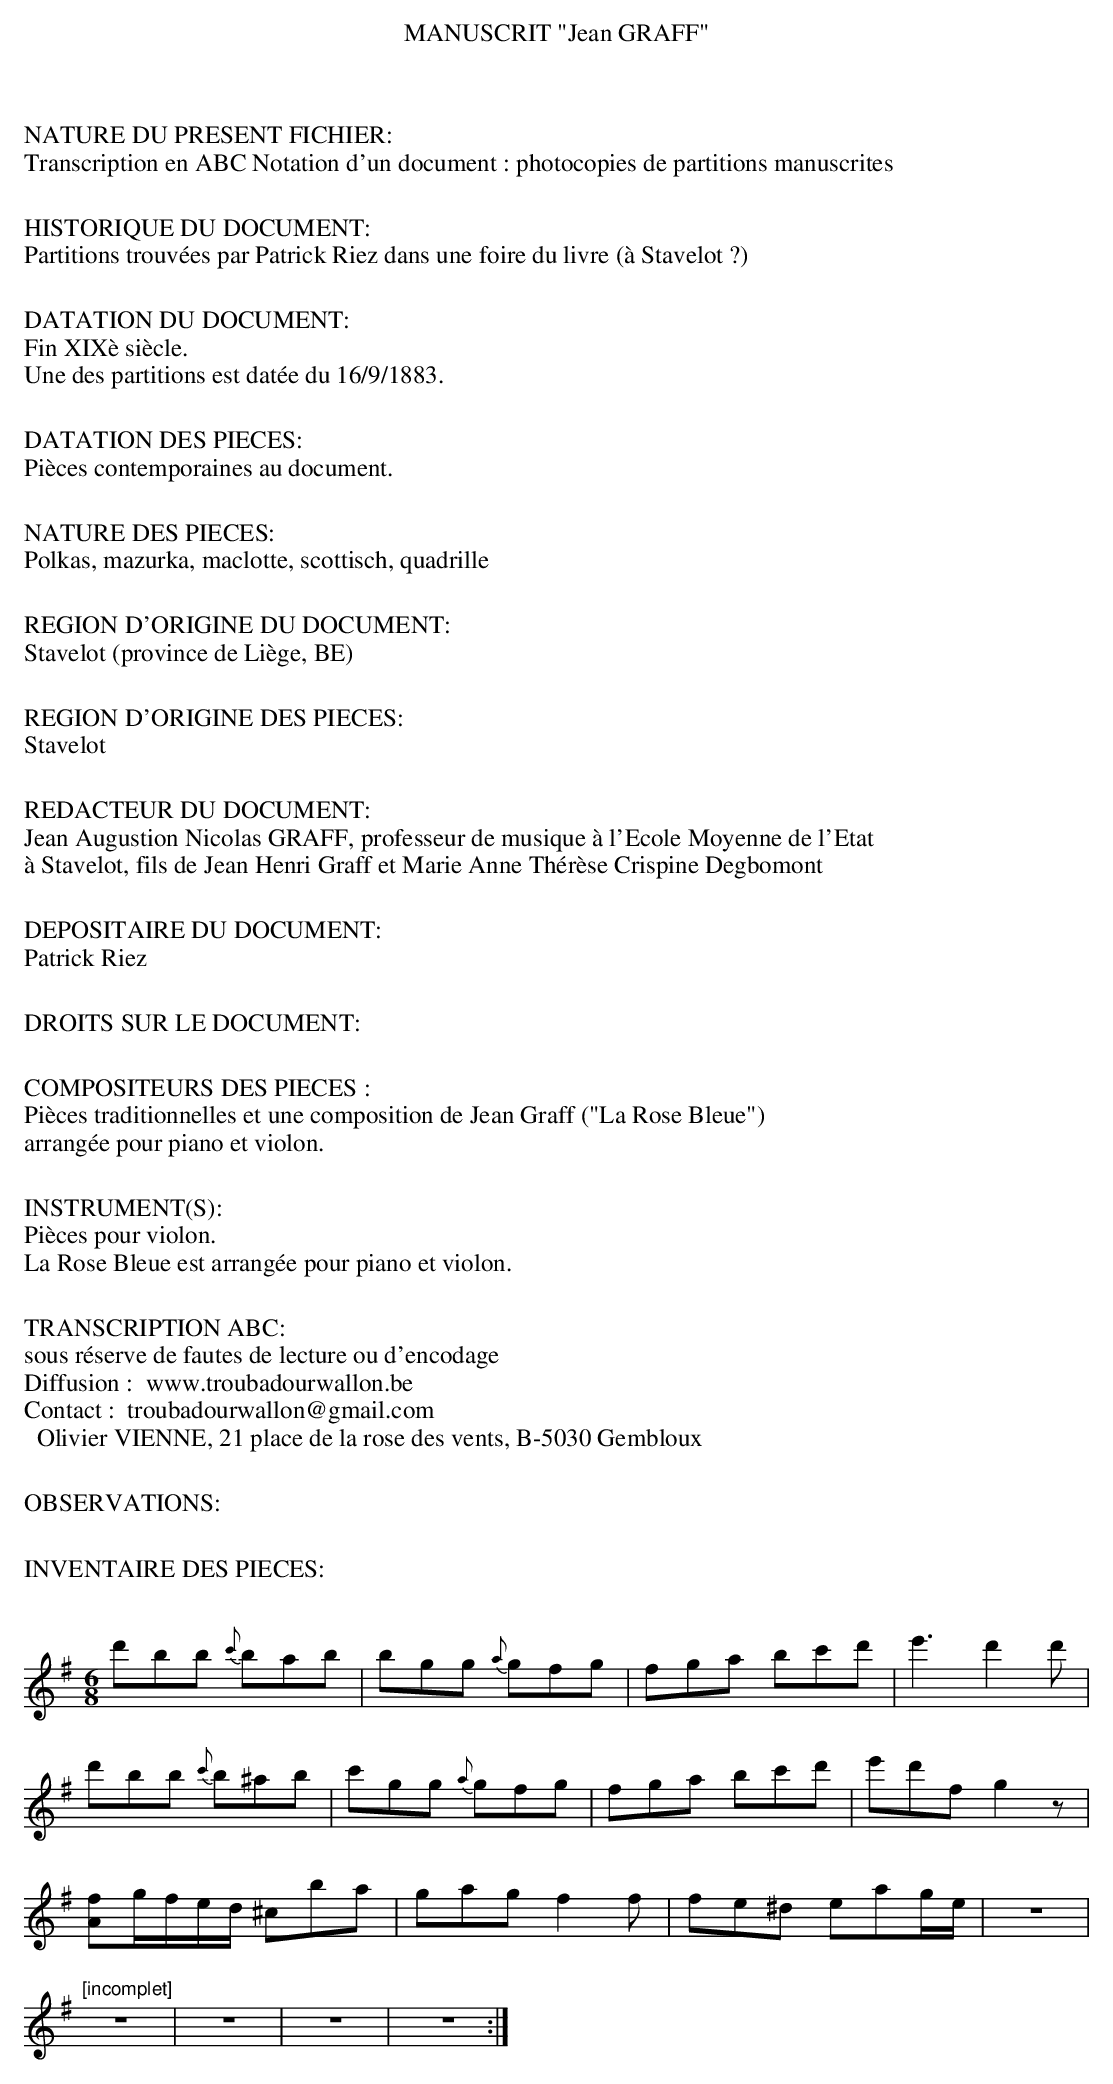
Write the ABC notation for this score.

X:1
M:6/8
K:G
L:1/8
d'bb {c'}bab|bgg {a}gfg|fga bc'd'|e'3 d'2d'|
d'bb {c'}b^ab|c'gg {a}gfg|fga bc'd'|e'd'f g2z|
[fA]g/f/e/d/ ^cba|gag f2f|fe^d eag/e/|Z|
"[incomplet]"Z|Z|Z|Z:|]
